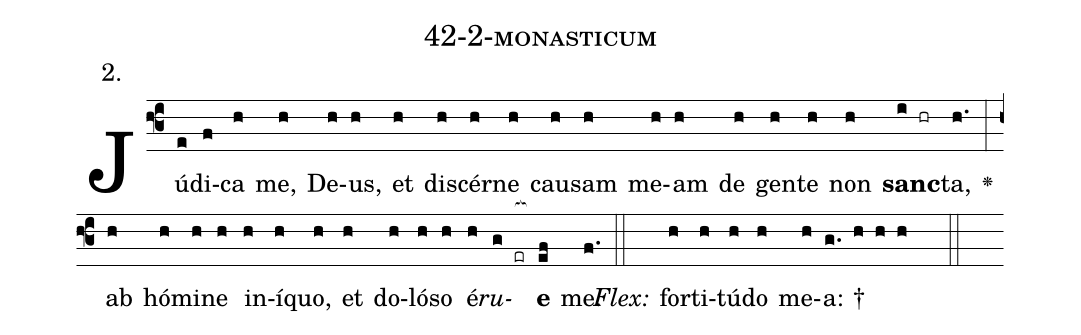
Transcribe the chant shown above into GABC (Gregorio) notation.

name: 42-2-monasticum;
annotation: 2.;
%%
(f3)Jú(e)di(f)ca(h) me,(h) De(h)us,(h) et(h) di(h)scér(h)ne(h) cau(h)sam(h) me(h)am(h) de(h) gen(h)te(h) non(h) <b>sanc</b>(i hr)ta,(h.) <v>\greheightstar</v>(:) ab(h) hó(h)mi(h)ne(h) in(h)í(h)quo,(h) et(h) do(h)ló(h)so(h) é(h)<i>ru</i>(g er[ocb:1{])<b>e</b>(ef[ocb:0}]) me.(f.) (::)
<i>Flex:</i>()  for(h)ti(h)tú(h)do(h) me(h)a: †(g. h h h  ::)

%E(h) u(h) o(h) u(g) a(ef) e.(f.) (::)
